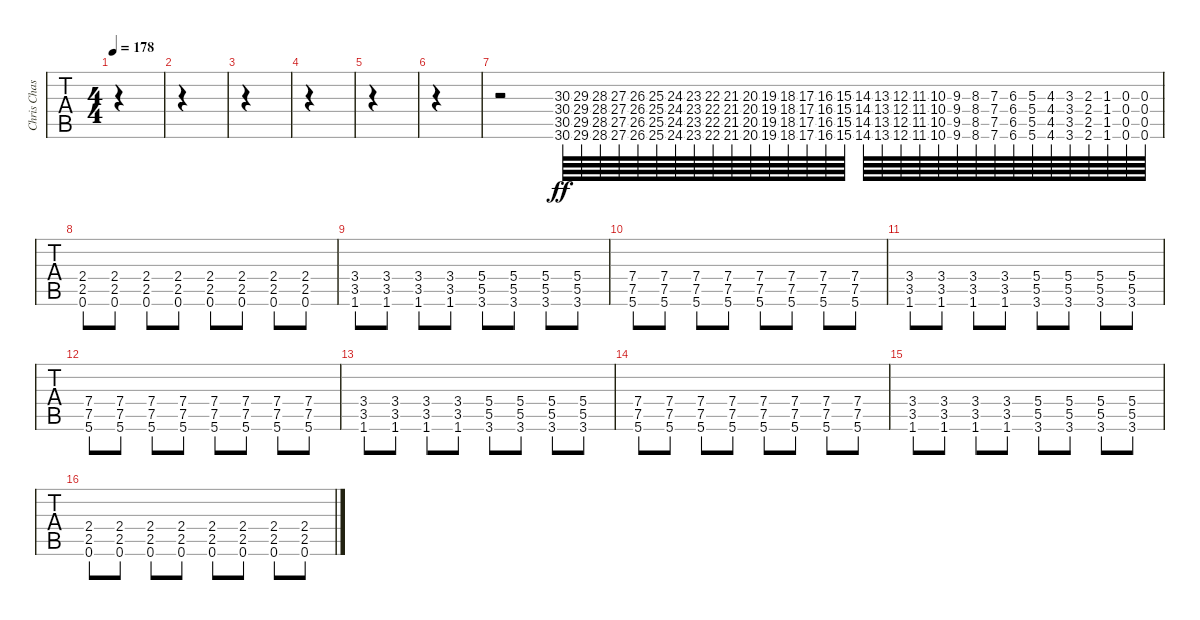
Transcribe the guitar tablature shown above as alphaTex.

\track ("Chris Chasse - Guitar One" "Chris Chas") {instrument distortionguitar}
\staff {tabs}
\tuning (Eb4 Bb3 Gb3 Db3 Ab2 Eb2) {hide}
\ts (4 4)
\tempo 178
\clef g2
\ks c
|
|
|
|
|
|
r.2 (30.3 30.4 30.5 30.6).64{dy ff} (29.3 29.4 29.5 29.6).64 (28.3 28.4 28.5 28.6).64 (27.3 27.4 27.5 27.6).64 (26.3 26.4 26.5 26.6).64 (25.3 25.4 25.5 25.6).64 (24.3 24.4 24.5 24.6).64 (23.3 23.4 23.5 23.6).64 (22.3 22.4 22.5 22.6).64 (21.3 21.4 21.5 21.6).64 (20.3 20.4 20.5 20.6).64 (19.3 19.4 19.5 19.6).64 (18.3 18.4 18.5 18.6).64 (17.3 17.4 17.5 17.6).64 (16.3 16.4 16.5 16.6).64 (15.3 15.4 15.5 15.6).64 (14.3 14.4 14.5 14.6).64 (13.3 13.4 13.5 13.6).64 (12.3 12.4 12.5 12.6).64 (11.3 11.4 11.5 11.6).64 (10.3 10.4 10.5 10.6).64 (9.3 9.4 9.5 9.6).64 (8.3 8.4 8.5 8.6).64 (7.3 7.4 7.5 7.6).64 (6.3 6.4 6.5 6.6).64 (5.3 5.4 5.5 5.6).64 (4.3 4.4 4.5 4.6).64 (3.3 3.4 3.5 3.6).64 (2.3 2.4 2.5 2.6).64 (1.3 1.4 1.5 1.6).64 (0.3 0.4 0.5 0.6).64 (0.3 0.4 0.5 0.6).64 |
(2.4 2.5 0.6).8 (2.4 2.5 0.6).8 (2.4 2.5 0.6).8 (2.4 2.5 0.6).8 (2.4 2.5 0.6).8 (2.4 2.5 0.6).8 (2.4 2.5 0.6).8 (2.4 2.5 0.6).8 |
(3.4 3.5 1.6).8 (3.4 3.5 1.6).8 (3.4 3.5 1.6).8 (3.4 3.5 1.6).8 (5.4 5.5 3.6).8 (5.4 5.5 3.6).8 (5.4 5.5 3.6).8 (5.4 5.5 3.6).8 |
(7.4 7.5 5.6).8 (7.4 7.5 5.6).8 (7.4 7.5 5.6).8 (7.4 7.5 5.6).8 (7.4 7.5 5.6).8 (7.4 7.5 5.6).8 (7.4 7.5 5.6).8 (7.4 7.5 5.6).8 |
(3.4 3.5 1.6).8 (3.4 3.5 1.6).8 (3.4 3.5 1.6).8 (3.4 3.5 1.6).8 (5.4 5.5 3.6).8 (5.4 5.5 3.6).8 (5.4 5.5 3.6).8 (5.4 5.5 3.6).8 |
(7.4 7.5 5.6).8 (7.4 7.5 5.6).8 (7.4 7.5 5.6).8 (7.4 7.5 5.6).8 (7.4 7.5 5.6).8 (7.4 7.5 5.6).8 (7.4 7.5 5.6).8 (7.4 7.5 5.6).8 |
(3.4 3.5 1.6).8 (3.4 3.5 1.6).8 (3.4 3.5 1.6).8 (3.4 3.5 1.6).8 (5.4 5.5 3.6).8 (5.4 5.5 3.6).8 (5.4 5.5 3.6).8 (5.4 5.5 3.6).8 |
(7.4 7.5 5.6).8 (7.4 7.5 5.6).8 (7.4 7.5 5.6).8 (7.4 7.5 5.6).8 (7.4 7.5 5.6).8 (7.4 7.5 5.6).8 (7.4 7.5 5.6).8 (7.4 7.5 5.6).8 |
(3.4 3.5 1.6).8 (3.4 3.5 1.6).8 (3.4 3.5 1.6).8 (3.4 3.5 1.6).8 (5.4 5.5 3.6).8 (5.4 5.5 3.6).8 (5.4 5.5 3.6).8 (5.4 5.5 3.6).8 |
(2.4 2.5 0.6).8 (2.4 2.5 0.6).8 (2.4 2.5 0.6).8 (2.4 2.5 0.6).8 (2.4 2.5 0.6).8 (2.4 2.5 0.6).8 (2.4 2.5 0.6).8 (2.4 2.5 0.6).8
